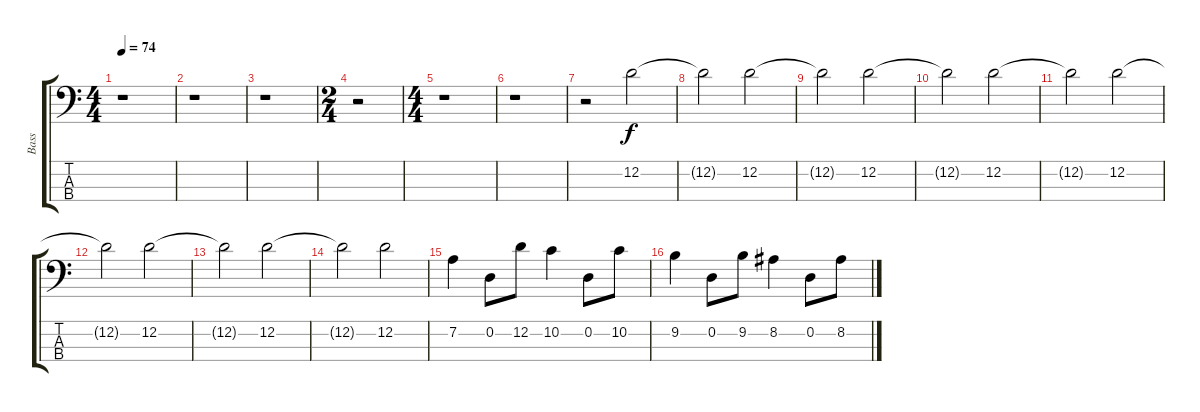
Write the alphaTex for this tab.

\track ("Bass" "Bass") {instrument acousticbass}
\staff {score tabs}
\tuning (G2 D2 A1 E1) {hide}
\ts (4 4)
\tempo 74
\clef f4
\ks c
r.1{dy f instrument acousticbass} |
r.1 |
r.1 |
\ts (2 4)
r.2 |
\ts (4 4)
r.1 |
r.1 |
r.2 12.2.2 |
12.2{t}.2 12.2.2 |
12.2{t}.2 12.2.2 |
12.2{t}.2 12.2.2 |
12.2{t}.2 12.2.2 |
12.2{t}.2 12.2.2 |
12.2{t}.2 12.2.2 |
12.2{t}.2 12.2.2 |
7.2.4 0.2.8 12.2.8 10.2.4 0.2.8 10.2.8 |
9.2.4 0.2.8 9.2.8 8.2.4 0.2.8 8.2.8
